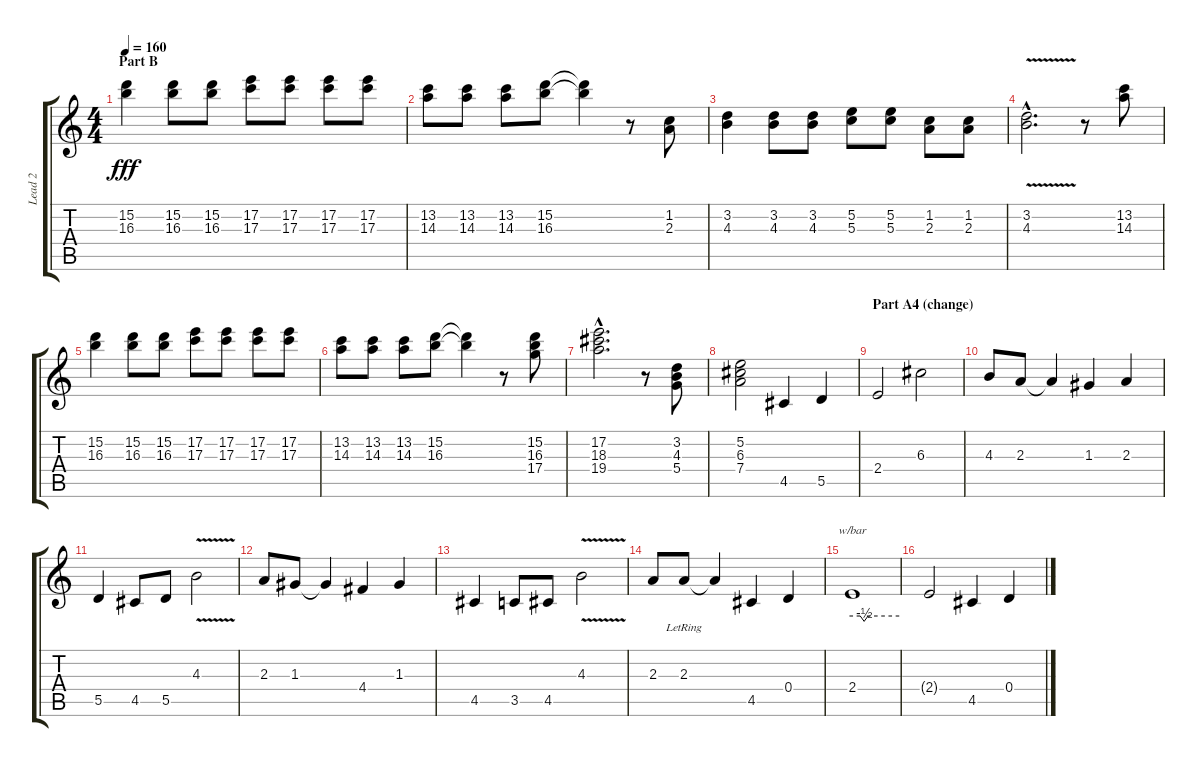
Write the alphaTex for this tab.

\track ("Lead 2" "Lead 2") {instrument acousticguitarnylon}
\staff {score tabs}
\tuning (E4 B3 G3 D3 A2 E2) {hide}
\ts (4 4)
\section ("" "Part B")
\tempo 160
\clef g2
\ks c
(15.2 16.3).4{dy fff} (15.2 16.3).8 (15.2 16.3).8 (17.2 17.3).8 (17.2 17.3).8 (17.2 17.3).8 (17.2 17.3).8 |
(13.2 14.3).8 (13.2 14.3).8 (13.2 14.3).8 (15.2 16.3).8 (15.2{t} 16.3{t}).4 r.8 (1.2 2.3).8 |
(3.2 4.3).4 (3.2 4.3).8 (3.2 4.3).8 (5.2 5.3).8 (5.2 5.3).8 (1.2 2.3).8 (1.2 2.3).8 |
(3.2{v hac} 4.3{v hac}).2{d} r.8 (13.2 14.3).8 |
(15.2 16.3).4 (15.2 16.3).8 (15.2 16.3).8 (17.2 17.3).8 (17.2 17.3).8 (17.2 17.3).8 (17.2 17.3).8 |
(13.2 14.3).8 (13.2 14.3).8 (13.2 14.3).8 (15.2 16.3).8 (15.2{t} 16.3{t}).4 r.8 (15.2 16.3 17.4).8 |
(17.2{hac} 18.3{hac} 19.4{hac}).2{d} r.8 (3.2 4.3 5.4).8 |
(5.2 6.3 7.4).2 4.5.4{instrument electricbassfinger} 5.5.4 |
\section ("" "Part A4 (change)")
2.4.2 6.3.2 |
4.3.8 2.3.8 2.3{t}.4 1.3.4 2.3.4 |
5.5.4 4.5.8 5.5.8 4.3{v}.2 |
2.3.8 1.3.8 1.3{t}.4 4.4.4 1.3.4 |
4.5.4 3.5.8 4.5.8 4.3{v}.2 |
2.3.8 2.3{lr}.8 2.3{t}.4 4.5.4 0.4.4 |
2.4.1{tbe (custom default 0 0 10 0 15 -2 20 0 60 0)} |
2.4{t}.2 4.5.4 0.4.4
